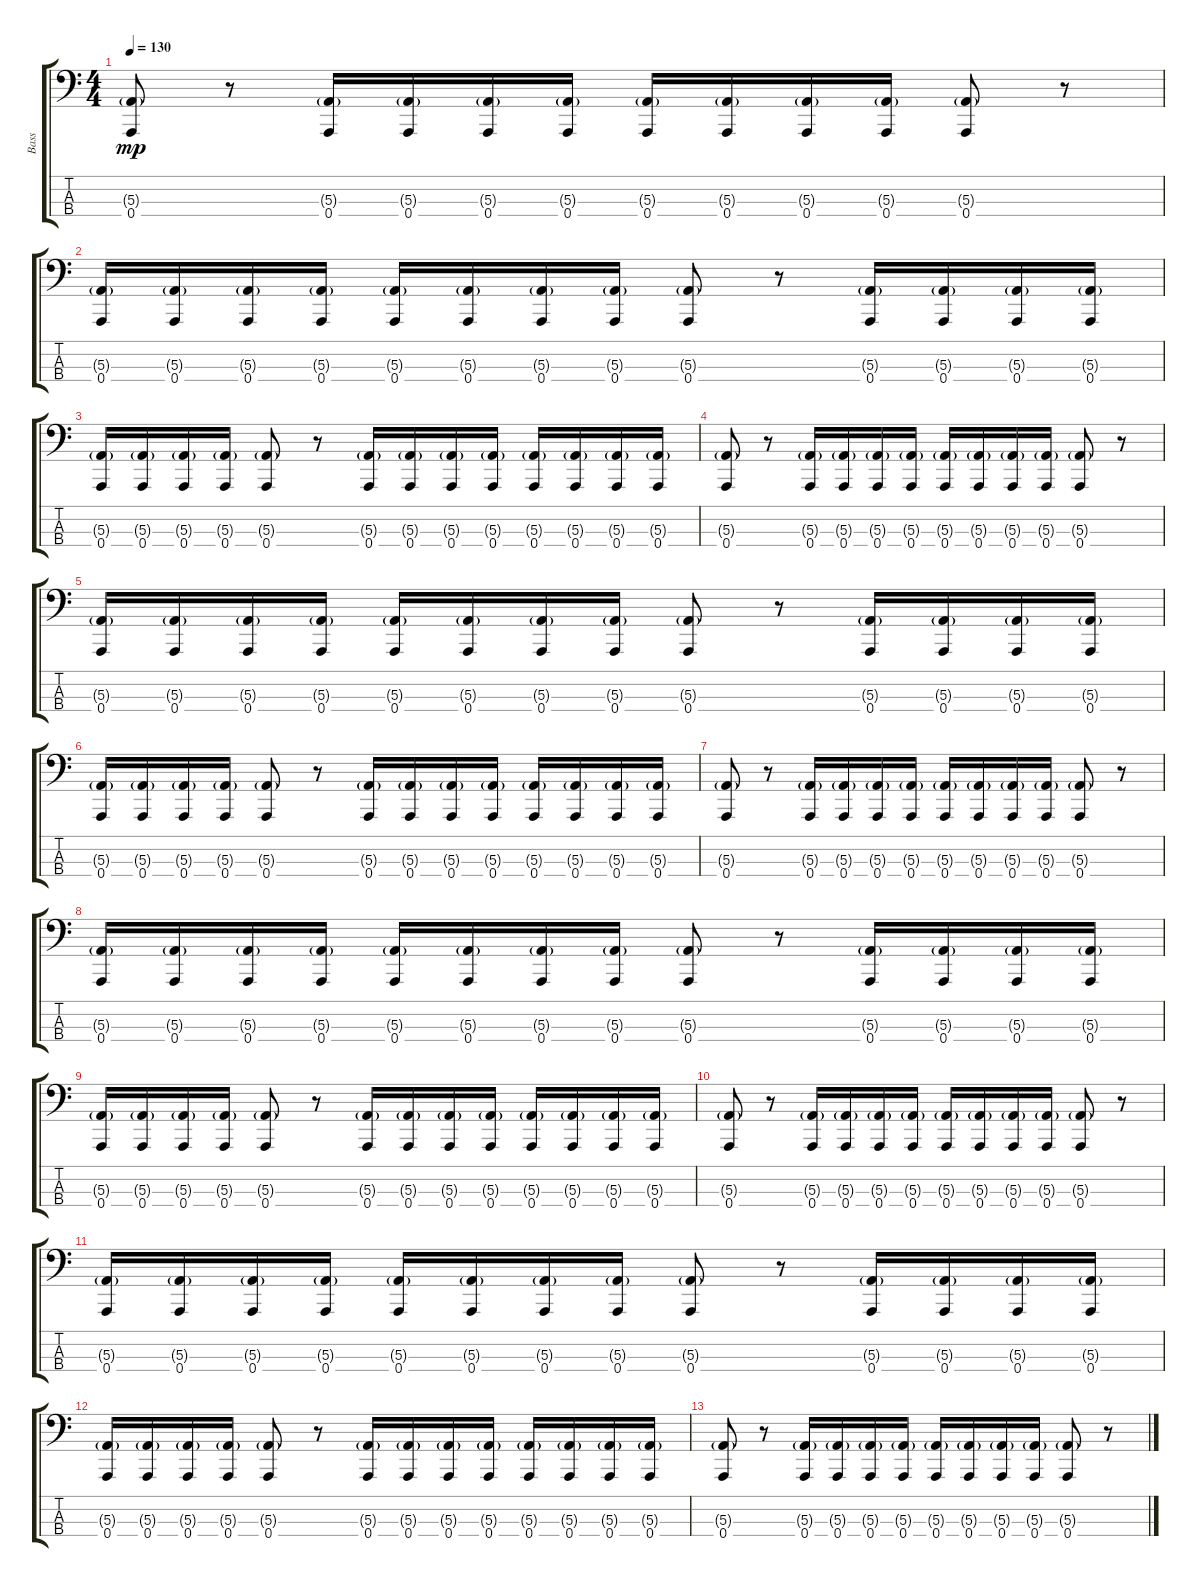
\track ("Bass" "Bass") {instrument electricbasspick}
\staff {score tabs}
\tuning (D2 A1 E1 A0) {hide}
\ts (4 4)
\tempo 130
\clef f4
\ks c
(5.3{g} 0.4).8{dy mp} r.8 (5.3{g} 0.4).16 (5.3{g} 0.4).16 (5.3{g} 0.4).16 (5.3{g} 0.4).16 (5.3{g} 0.4).16 (5.3{g} 0.4).16 (5.3{g} 0.4).16 (5.3{g} 0.4).16 (5.3{g} 0.4).8 r.8 |
(5.3{g} 0.4).16 (5.3{g} 0.4).16 (5.3{g} 0.4).16 (5.3{g} 0.4).16 (5.3{g} 0.4).16 (5.3{g} 0.4).16 (5.3{g} 0.4).16 (5.3{g} 0.4).16 (5.3{g} 0.4).8 r.8 (5.3{g} 0.4).16 (5.3{g} 0.4).16 (5.3{g} 0.4).16 (5.3{g} 0.4).16 |
(5.3{g} 0.4).16 (5.3{g} 0.4).16 (5.3{g} 0.4).16 (5.3{g} 0.4).16 (5.3{g} 0.4).8 r.8 (5.3{g} 0.4).16 (5.3{g} 0.4).16 (5.3{g} 0.4).16 (5.3{g} 0.4).16 (5.3{g} 0.4).16 (5.3{g} 0.4).16 (5.3{g} 0.4).16 (5.3{g} 0.4).16 |
(5.3{g} 0.4).8 r.8 (5.3{g} 0.4).16 (5.3{g} 0.4).16 (5.3{g} 0.4).16 (5.3{g} 0.4).16 (5.3{g} 0.4).16 (5.3{g} 0.4).16 (5.3{g} 0.4).16 (5.3{g} 0.4).16 (5.3{g} 0.4).8 r.8 |
(5.3{g} 0.4).16 (5.3{g} 0.4).16 (5.3{g} 0.4).16 (5.3{g} 0.4).16 (5.3{g} 0.4).16 (5.3{g} 0.4).16 (5.3{g} 0.4).16 (5.3{g} 0.4).16 (5.3{g} 0.4).8 r.8 (5.3{g} 0.4).16 (5.3{g} 0.4).16 (5.3{g} 0.4).16 (5.3{g} 0.4).16 |
(5.3{g} 0.4).16 (5.3{g} 0.4).16 (5.3{g} 0.4).16 (5.3{g} 0.4).16 (5.3{g} 0.4).8 r.8 (5.3{g} 0.4).16 (5.3{g} 0.4).16 (5.3{g} 0.4).16 (5.3{g} 0.4).16 (5.3{g} 0.4).16 (5.3{g} 0.4).16 (5.3{g} 0.4).16 (5.3{g} 0.4).16 |
(5.3{g} 0.4).8 r.8 (5.3{g} 0.4).16 (5.3{g} 0.4).16 (5.3{g} 0.4).16 (5.3{g} 0.4).16 (5.3{g} 0.4).16 (5.3{g} 0.4).16 (5.3{g} 0.4).16 (5.3{g} 0.4).16 (5.3{g} 0.4).8 r.8 |
(5.3{g} 0.4).16 (5.3{g} 0.4).16 (5.3{g} 0.4).16 (5.3{g} 0.4).16 (5.3{g} 0.4).16 (5.3{g} 0.4).16 (5.3{g} 0.4).16 (5.3{g} 0.4).16 (5.3{g} 0.4).8 r.8 (5.3{g} 0.4).16 (5.3{g} 0.4).16 (5.3{g} 0.4).16 (5.3{g} 0.4).16 |
(5.3{g} 0.4).16 (5.3{g} 0.4).16 (5.3{g} 0.4).16 (5.3{g} 0.4).16 (5.3{g} 0.4).8 r.8 (5.3{g} 0.4).16 (5.3{g} 0.4).16 (5.3{g} 0.4).16 (5.3{g} 0.4).16 (5.3{g} 0.4).16 (5.3{g} 0.4).16 (5.3{g} 0.4).16 (5.3{g} 0.4).16 |
(5.3{g} 0.4).8 r.8 (5.3{g} 0.4).16 (5.3{g} 0.4).16 (5.3{g} 0.4).16 (5.3{g} 0.4).16 (5.3{g} 0.4).16 (5.3{g} 0.4).16 (5.3{g} 0.4).16 (5.3{g} 0.4).16 (5.3{g} 0.4).8 r.8 |
(5.3{g} 0.4).16 (5.3{g} 0.4).16 (5.3{g} 0.4).16 (5.3{g} 0.4).16 (5.3{g} 0.4).16 (5.3{g} 0.4).16 (5.3{g} 0.4).16 (5.3{g} 0.4).16 (5.3{g} 0.4).8 r.8 (5.3{g} 0.4).16 (5.3{g} 0.4).16 (5.3{g} 0.4).16 (5.3{g} 0.4).16 |
(5.3{g} 0.4).16 (5.3{g} 0.4).16 (5.3{g} 0.4).16 (5.3{g} 0.4).16 (5.3{g} 0.4).8 r.8 (5.3{g} 0.4).16 (5.3{g} 0.4).16 (5.3{g} 0.4).16 (5.3{g} 0.4).16 (5.3{g} 0.4).16 (5.3{g} 0.4).16 (5.3{g} 0.4).16 (5.3{g} 0.4).16 |
(5.3{g} 0.4).8 r.8 (5.3{g} 0.4).16 (5.3{g} 0.4).16 (5.3{g} 0.4).16 (5.3{g} 0.4).16 (5.3{g} 0.4).16 (5.3{g} 0.4).16 (5.3{g} 0.4).16 (5.3{g} 0.4).16 (5.3{g} 0.4).8 r.8
